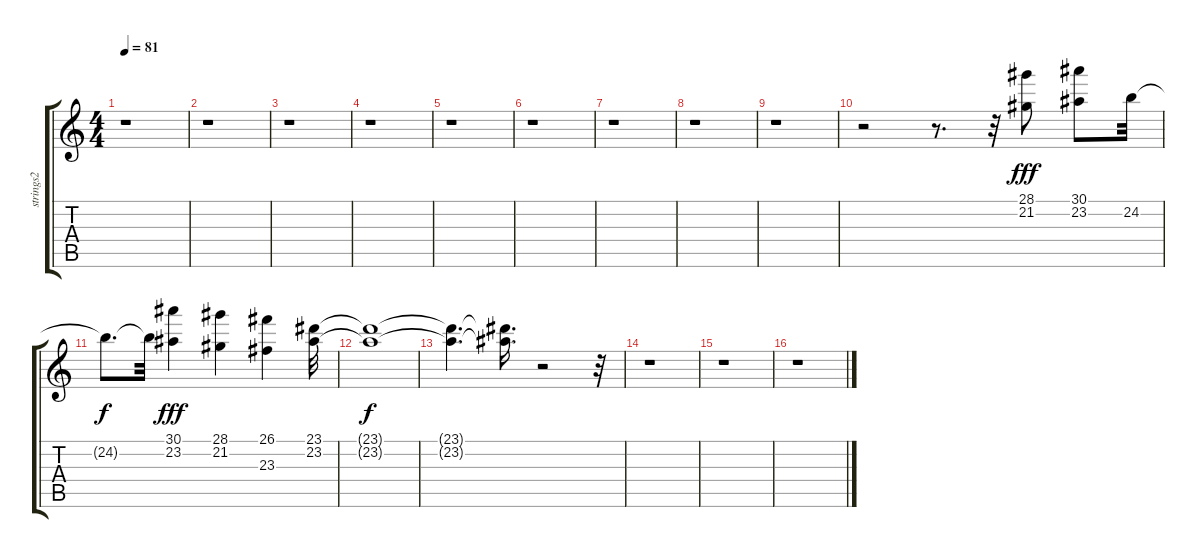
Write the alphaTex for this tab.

\track ("strings2" "strings2") {instrument stringensemble2}
\staff {score tabs}
\tuning (E4 B3 G3 D3 A2 E2) {hide}
\ts (4 4)
\tempo 81
\clef g2
\ks c
r.1{dy fff} |
r.1 |
r.1 |
r.1 |
r.1 |
r.1 |
r.1 |
r.1 |
r.1 |
r.2 r.8{d} r.32 (28.1 21.2).8 (30.1 23.2).8 24.2.32 |
24.2{t}.8{d dy f} 24.2{t}.32 (30.1 23.2).4{dy fff} (28.1 21.2).4 (26.1 23.3).4 (23.1 23.2).32 |
(23.1{t} 23.2{t}).1{dy f} |
(23.1{t} 23.2{t}).4{d} (23.1{t} 23.2{t}).16{d} r.2 r.32 |
r.1 |
r.1 |
r.1
